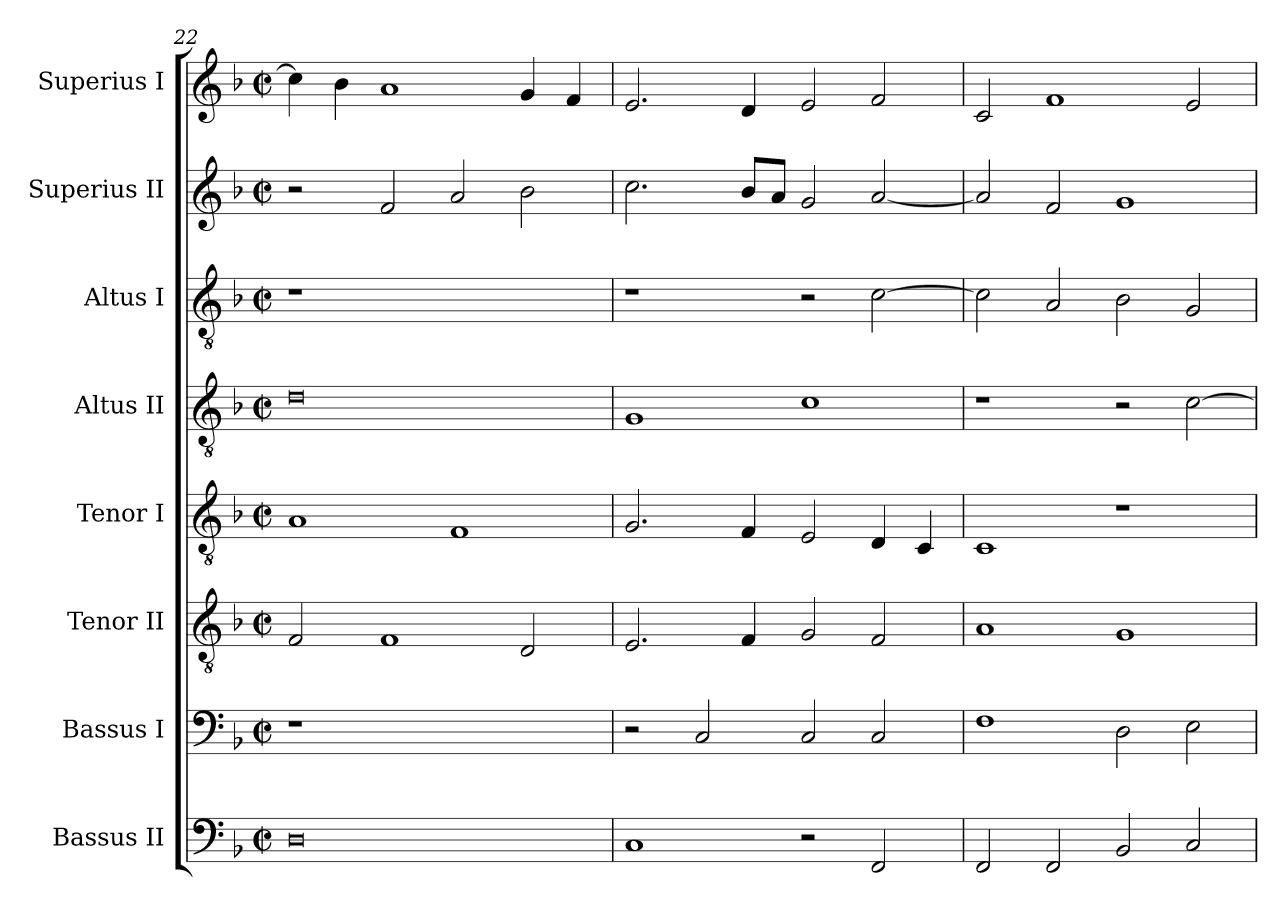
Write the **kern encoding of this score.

**kern	**kern	**kern	**kern	**kern	**kern	**kern	**kern
*part8	*part7	*part6	*part5	*part4	*part3	*part2	*part1
*staff8	*staff7	*staff6	*staff5	*staff4	*staff3	*staff2	*staff1
*I"Bassus II	*I"Bassus I	*I"Tenor II	*I"Tenor I	*I"Altus II	*I"Altus I	*I"Superius II	*I"Superius I
*I'B.	*I'B.	*I'T.	*I'T.	*	*	*I'S.	*I'S.
!!LO:PB:g=z
*clefF4	*clefF4	*clefGv2	*clefGv2	*clefGv2	*clefGv2	*clefG2	*clefG2
*	*	*ITrd7c12	*ITrd7c12	*ITrd7c12	*ITrd7c12	*	*
*k[b-]	*k[b-]	*k[b-]	*k[b-]	*k[b-]	*k[b-]	*k[b-]	*k[b-]
*F:	*F:	*F:	*F:	*F:	*F:	*F:	*F:
*M2/2	*M2/2	*M2/2	*M2/2	*M2/2	*M2/2	*M2/2	*M2/2
*met(c|)	*met(c|)	*met(c|)	*met(c|)	*met(c|)	*met(c|)	*met(c|)	*met(c|)
=22	=22	=22	=22	=22	=22	=22	=22
!	!LO:N:vis=1	!	!	!	!LO:N:vis=1	!	!
0Di	1r	2FFi/	1AAi	0Di	1r	2r	4cci\]
.	.	.	.	.	.	.	4b-i\
.	.	1FFi	.	.	.	2fi/	1ai
.	1ryy	.	1FFi	.	1ryy	2ai/	.
.	.	2DDi/	.	.	.	2b-i\	4gi/
.	.	.	.	.	.	.	4fi/
=23	=23	=23	=23	=23	=23	=23	=23
1Ci	2r	2.EEi/	2.GGi/	1GGi	1r	2.cci\	2.ei/
.	2Ci/	.	.	.	.	.	.
.	.	4FFi/	4FFi/	.	.	8b-i/L	4di/
.	.	.	.	.	.	8ai/J	.
2r	2Ci/	2GGi/	2EEi/	1Ci	2r	2gi/	2ei/
2FFi/	2Ci/	2FFi/	4DDi/	.	[>2Ci\	[<2ai/	2fi/
.	.	.	4CCi/	.	.	.	.
=24	=24	=24	=24	=24	=24	=24	=24
2FFi/	1Fi	1AAi	1CCi	1r	2Ci\]	2ai/]	2ci/
2FFi/	.	.	.	.	2AAi/	2fi/	1fi
2BB-i/	2Di\	1GGi	1r	2r	2BB-i\	1gi	.
2Ci/	2Ei\	.	.	[>2Ci\	2GGi/	.	2ei/
=	=	=	=	=	=	=	=
*-	*-	*-	*-	*-	*-	*-	*-
